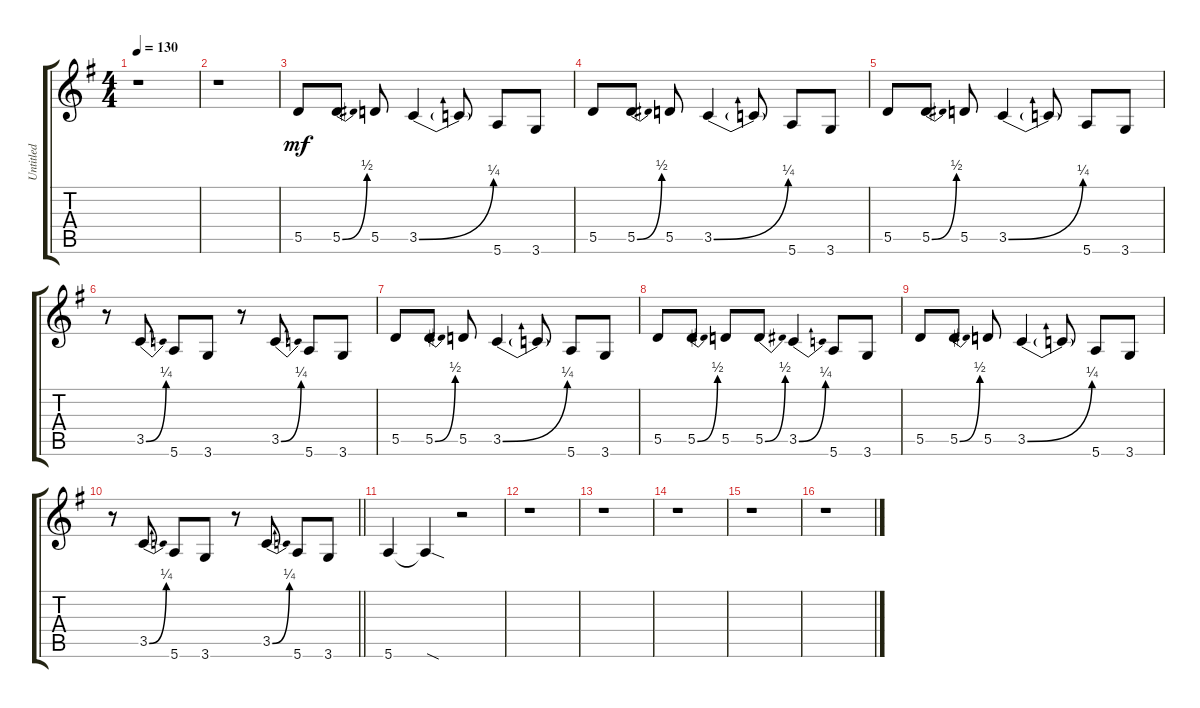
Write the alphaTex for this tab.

\track ("Untitled" "Untitled") {instrument distortionguitar}
\staff {score tabs}
\tuning (E4 B3 G3 D3 A2 E2) {hide}
\ts (4 4)
\tempo 130
\clef g2
\ks g
r.1{dy mf instrument distortionguitar} |
r.1 |
5.5.8 5.5{be (bend 0 0 60 2)}.8 5.5.8 3.5{be (bend 0 0 60 1)}.4 3.5{t}.8 5.6.8 3.6.8 |
5.5.8 5.5{be (bend 0 0 60 2)}.8 5.5.8 3.5{be (bend 0 0 60 1)}.4 3.5{t}.8 5.6.8 3.6.8 |
5.5.8 5.5{be (bend 0 0 60 2)}.8 5.5.8 3.5{be (bend 0 0 60 1)}.4 3.5{t}.8 5.6.8 3.6.8 |
r.8 3.5{be (bend 0 0 60 1)}.8 5.6.8 3.6.8 r.8 3.5{be (bend 0 0 60 1)}.8 5.6.8 3.6.8 |
5.5.8 5.5{be (bend 0 0 60 2)}.8 5.5.8 3.5{be (bend 0 0 60 1)}.4 3.5{t}.8 5.6.8 3.6.8 |
5.5.8 5.5{be (bend 0 0 60 2)}.8 5.5.8 5.5{be (bend 0 0 60 2)}.8 3.5{be (bend 0 0 60 1)}.4 5.6.8 3.6.8 |
5.5.8 5.5{be (bend 0 0 60 2)}.8 5.5.8 3.5{be (bend 0 0 60 1)}.4 3.5{t}.8 5.6.8 3.6.8 |
\barLineRight lightlight
r.8 3.5{be (bend 0 0 60 1)}.8 5.6.8 3.6.8 r.8 3.5{be (bend 0 0 60 1)}.8 5.6.8 3.6.8 |
5.6.4 5.6{sod t}.4 r.2 |
r.1 |
r.1 |
r.1 |
r.1 |
r.1
